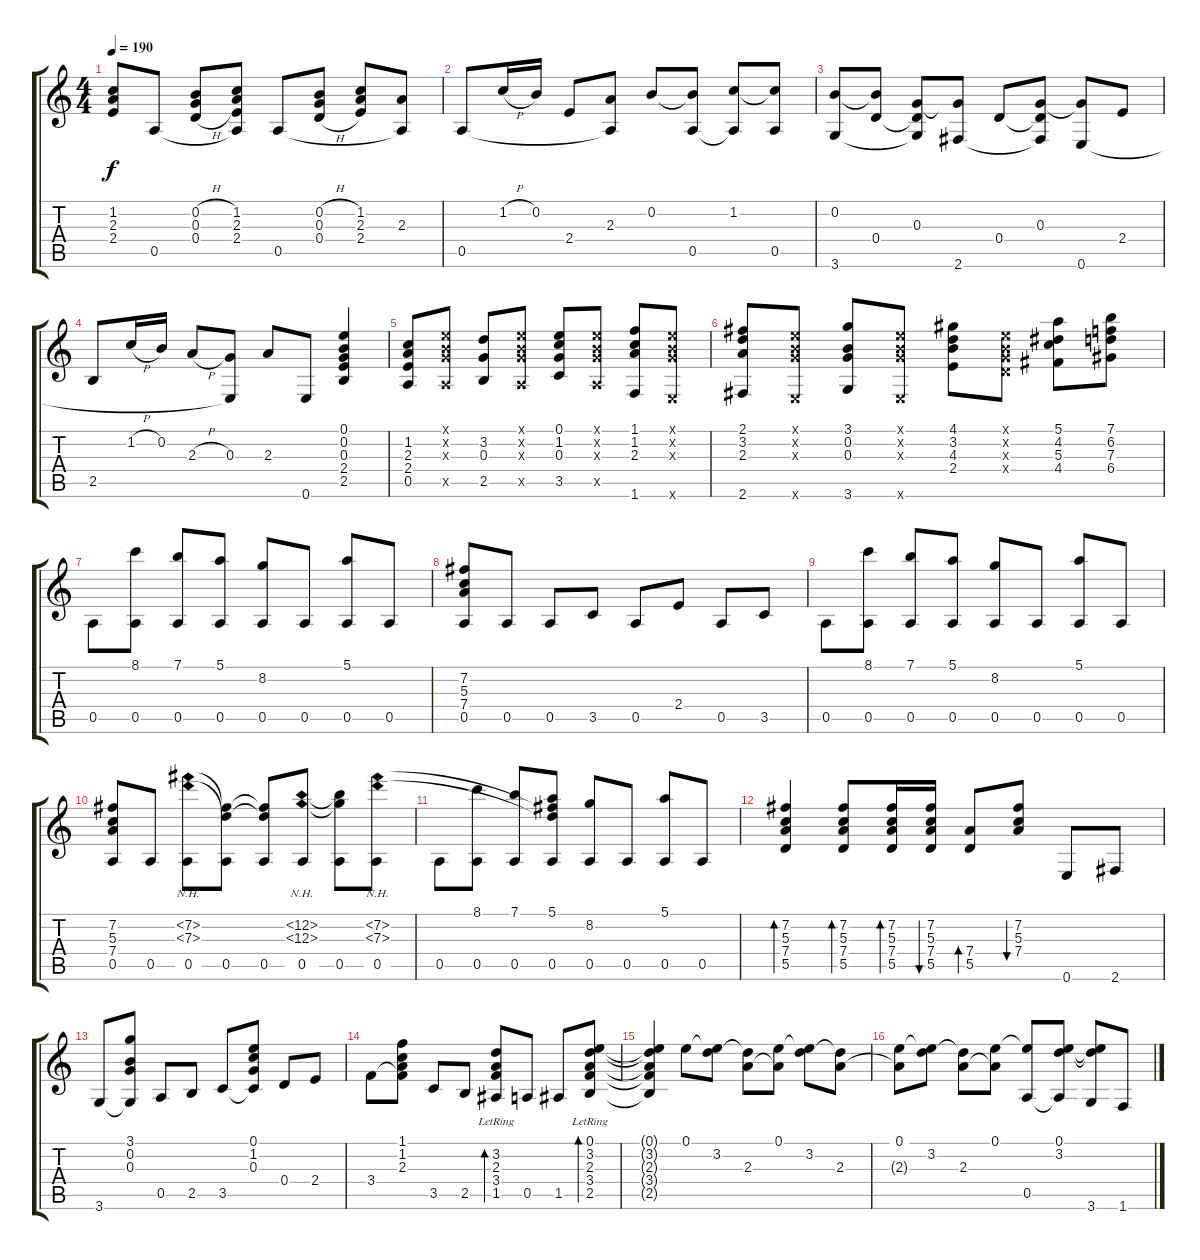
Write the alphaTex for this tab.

\track "" {instrument acousticguitarsteel}
\staff {score tabs}
\tuning (E4 B3 G3 D3 A2 E2) {hide}
\ts (4 4)
\tempo 190
\clef g2
\ks c
(1.2 2.3 2.4).8{dy f} 0.5.8 (0.2{h} 0.3{h} 0.4{h}).8 (1.2 2.3 2.4 0.5{t}).8 0.5.8 (0.2{h} 0.3{h} 0.4{h}).8 (1.2 2.3 2.4).8 (2.3 0.5{t}).8 |
0.5.8 1.2{h}.16 0.2.16 2.4.8 (2.3 0.5{t}).8 0.2.8 (0.2{t} 0.5).8 (1.2 0.5{t}).8 (1.2{t} 0.5).8 |
(0.2 3.6).8 (0.2{t} 0.4).8 (0.3 0.4{t} 3.6{t}).8 (0.3{t} 2.6).8 0.4.8 (0.3 0.4{t} 2.6{t}).8 (0.3{t} 0.6).8 2.4.8 |
2.5.8 1.2{h}.16 0.2.16 2.3{h}.8 (0.3 0.6{t}).8 2.3.8 0.6.8 (0.1 0.2 0.3 2.4 2.5).4 |
(1.2 2.3 2.4 0.5).8 (0.1{x} 0.2{x} 0.3{x} 0.5{x}).8 (3.2 0.3 2.5).8 (0.1{x} 0.2{x} 0.3{x} 0.5{x}).8 (0.1 1.2 0.3 3.5).8 (0.1{x} 0.2{x} 0.3{x} 0.5{x}).8 (1.1 1.2 2.3 1.6).8 (0.1{x} 0.2{x} 0.3{x} 0.6{x}).8 |
(2.1 3.2 2.3 2.6).8 (0.1{x} 0.2{x} 0.3{x} 0.6{x}).8 (3.1 0.2 0.3 3.6).8 (0.1{x} 0.2{x} 0.3{x} 0.6{x}).8 (4.1 3.2 4.3 2.4).8 (0.1{x} 0.2{x} 0.3{x} 0.4{x}).8 (5.1 4.2 5.3 4.4).8 (7.1 6.2 7.3 6.4).8 |
0.5.8 (8.1 0.5).8 (7.1 0.5).8 (5.1 0.5).8 (8.2 0.5).8 0.5.8 (5.1 0.5).8 0.5.8 |
(7.2 5.3 7.4 0.5).8 0.5.8 0.5.8 3.5.8 0.5.8 2.4.8 0.5.8 3.5.8 |
0.5.8 (8.1 0.5).8 (7.1 0.5).8 (5.1 0.5).8 (8.2 0.5).8 0.5.8 (5.1 0.5).8 0.5.8 |
(7.2 5.3 7.4 0.5).8 0.5.8 (7.2{nh} 7.3{nh} 0.5).8 (7.2{t} 7.3{t} 0.5).8 (7.2{t} 7.3{t} 0.5).8 (12.2{nh} 12.3{nh} 0.5).8 (12.2{t} 12.3{t} 0.5).8 (7.2{nh} 7.3{nh} 0.5).8 |
0.5.8 (8.1 0.5).8 (7.1 0.5).8 (5.1 7.2{t} 7.3{t} 0.5).8 (8.2 0.5).8 0.5.8 (5.1 0.5).8 0.5.8 |
(7.2 5.3 7.4 5.5).4{bd 120} (7.2 5.3 7.4 5.5).8{bd 120} (7.2 5.3 7.4 5.5).16{bd 60} (7.2 5.3 7.4 5.5).16{bu 60} (7.4 5.5).8{bd 120} (7.2 5.3 7.4).8{bu 120} 0.6.8 2.6.8 |
3.6.8 (3.1 0.2 0.3 3.6{t}).8 0.5.8 2.5.8 3.5.8 (0.1 1.2 0.3 3.5{t}).8 0.4.8 2.4.8 |
3.4.8 (1.1 1.2 2.3 3.4{t}).8 3.5.8 2.5.8 (3.2{lr} 2.3{lr} 3.4{lr} 1.5{lr}).8{bd 120} 0.5.8 1.5.8 (0.1{lr} 3.2{lr} 2.3{lr} 3.4{lr} 2.5{lr}).8{bd 120} |
(0.1{t} 3.2{t} 2.3{t} 3.4{t} 2.5{t}).4 0.1.8 (0.1{t} 3.2).8 (3.2{t} 2.3).8 (0.1 2.3{t}).8 (0.1{t} 3.2).8 (3.2{t} 2.3).8 |
(0.1 2.3{t}).8 (0.1{t} 3.2).8 (3.2{t} 2.3).8 (0.1 2.3{t}).8 (0.1{t} 0.5).8 (0.1 3.2 0.5{t}).8 (0.1{t} 3.2{t} 3.6).8 1.6.8
